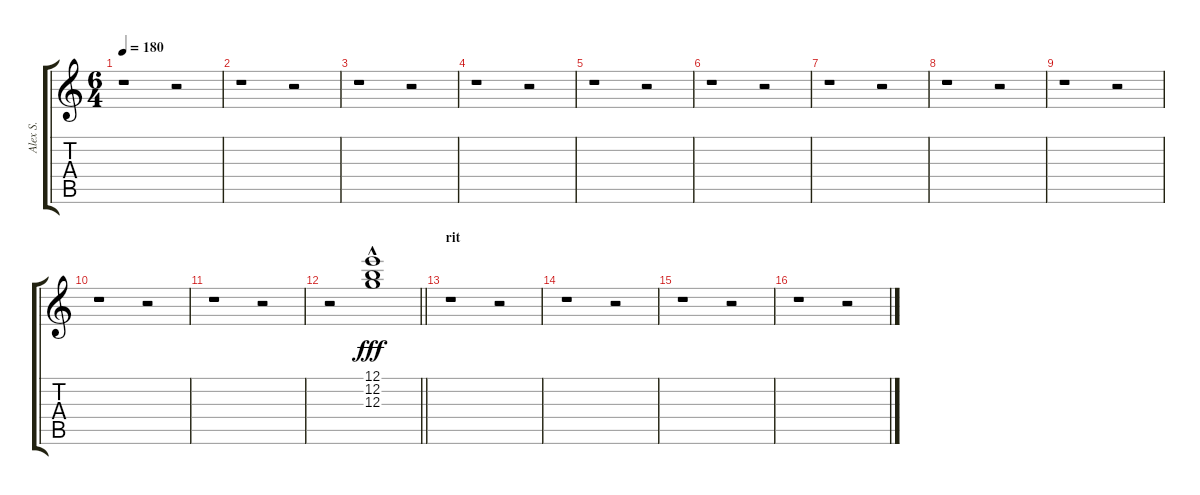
\track ("Alex S." "Alex S.") {instrument flute}
\staff {score tabs}
\tuning (E5 B4 G4 D4 A3 E3) {hide}
\ts (6 4)
\tempo 180
\clef g2
\ks c
r.1{dy f} r.2 |
r.1 r.2 |
r.1 r.2 |
r.1 r.2 |
r.1 r.2 |
r.1 r.2 |
r.1 r.2 |
r.1 r.2 |
r.1 r.2 |
r.1 r.2 |
r.1 r.2 |
\barLineRight lightlight
r.2{instrument reversecymbal} (12.1{hac} 12.2{hac} 12.3{hac}).1{dy fff} |
\section ("" "rit")
r.1 r.2 |
r.1 r.2 |
r.1 r.2 |
r.1 r.2
